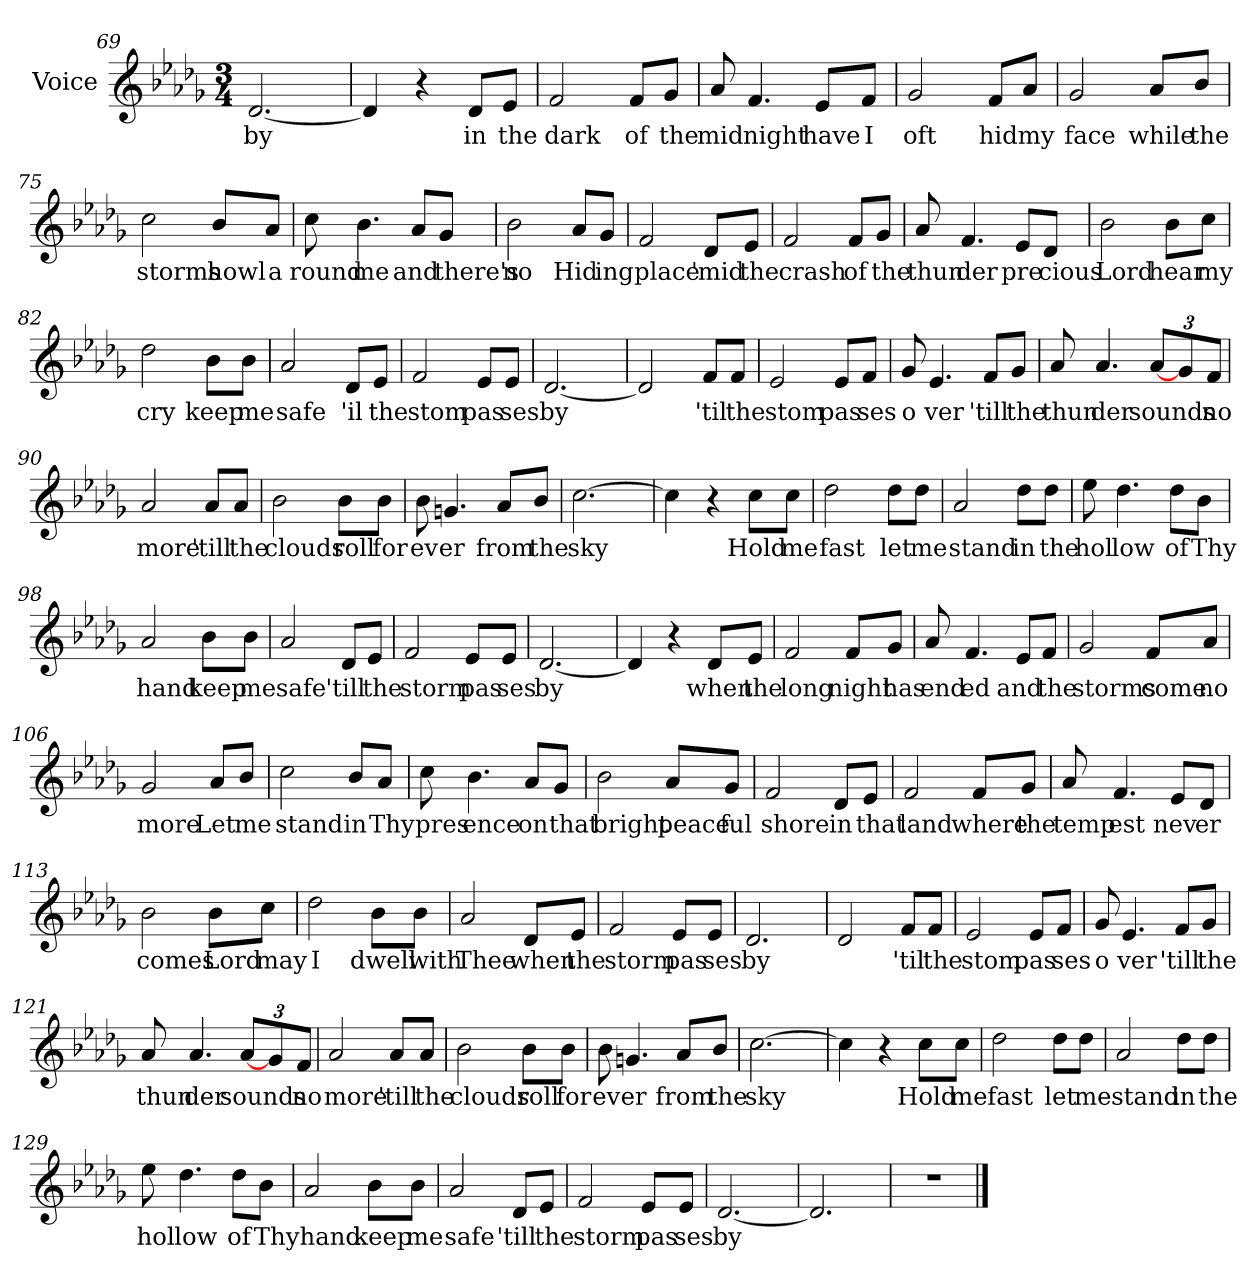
**kern	**text
*part1	*part1
*staff1	*staff1
*I"Voice	*
*I'V	*
!!LO:LB:g=z
*clefG2	*
*k[b-e-a-d-g-]	*
*D-:	*
*M3/4	*
=69	=69
!	!LO:LY:b
[2.d-/	by
=70	=70
4d-/]	.
4r	.
!	!LO:LY:b
8d-/L	in
!	!LO:LY:b
8e-/J	the
=71	=71
!	!LO:LY:b
2f/	dark
!	!LO:LY:b
8f/L	of
!	!LO:LY:b
8g-/J	the
=72	=72
!	!LO:LY:b
8a-/	mid
!	!LO:LY:b
4.f/	night
!	!LO:LY:b
8e-/L	have
!	!LO:LY:b
8f/J	I
=73	=73
!	!LO:LY:b
2g-/	oft
!	!LO:LY:b
8f/L	hid
!	!LO:LY:b
8a-/J	my
=74	=74
!	!LO:LY:b
2g-/	face
!	!LO:LY:b
8a-/L	while
!	!LO:LY:b
8b-/J	the
!!LO:LB:g=z
=75	=75
!	!LO:LY:b
2cc\	storms
!	!LO:LY:b
8b-/L	howl
!	!LO:LY:b
8a-/J	a
=76	=76
!	!LO:LY:b
8cc\	round
!	!LO:LY:b
4.b-\	me
!	!LO:LY:b
8a-/L	and
!	!LO:LY:b
8g-/J	there's
=77	=77
!	!LO:LY:b
2b-\	no
!	!LO:LY:b
8a-/L	Hid
!	!LO:LY:b
8g-/J	ing
=78	=78
!	!LO:LY:b
2f/	place
!	!LO:LY:b
8d-/L	'mid
!	!LO:LY:b
8e-/J	the
=79	=79
!	!LO:LY:b
2f/	crash
!	!LO:LY:b
8f/L	of
!	!LO:LY:b
8g-/J	the
!!LO:LB:g=z
=80	=80
!	!LO:LY:b
8a-/	thun
!	!LO:LY:b
4.f/	der
!	!LO:LY:b
8e-/L	pre
!	!LO:LY:b
8d-/J	cious
=81	=81
!	!LO:LY:b
2b-\	Lord
!	!LO:LY:b
8b-\L	hear
!	!LO:LY:b
8cc\J	my
=82	=82
!	!LO:LY:b
2dd-\	cry
!	!LO:LY:b
8b-\L	keep
!	!LO:LY:b
8b-\J	me
=83	=83
!	!LO:LY:b
2a-/	safe
!	!LO:LY:b
8d-/L	'il
!	!LO:LY:b
8e-/J	the
=84	=84
!	!LO:LY:b
2f/	stom
!	!LO:LY:b
8e-/L	pas
!	!LO:LY:b
8e-/J	ses
=85	=85
!	!LO:LY:b
[2.d-/	by
!!LO:LB:g=z
=86	=86
2d-/]	.
!	!LO:LY:b
8f/L	'til
!	!LO:LY:b
8f/J	the
=87	=87
!	!LO:LY:b
2e-/	stom
!	!LO:LY:b
8e-/L	pas
!	!LO:LY:b
8f/J	ses
=88	=88
!	!LO:LY:b
8g-/	o
!	!LO:LY:b
4.e-/	ver
!	!LO:LY:b
8f/L	'till
!	!LO:LY:b
8g-/J	the
=89	=89
!	!LO:LY:b
8a-/	thun
!	!LO:LY:b
4.a-/	der
!	!LO:LY:b
[12a-/L	sounds
12g-/	.
!	!LO:LY:b
12f/J	no
=90	=90
!	!LO:LY:b
2a-/	more
!	!LO:LY:b
8a-/L	'till
!	!LO:LY:b
8a-/J	the
!!LO:LB:g=z
=91	=91
!	!LO:LY:b
2b-\	clouds
!	!LO:LY:b
8b-\L	roll
!	!LO:LY:b
8b-\J	for
=92	=92
!	!LO:LY:b
8b-\	ev
!	!LO:LY:b
4.gn/	er
!	!LO:LY:b
8a-/L	from
!	!LO:LY:b
8b-/J	the
=93	=93
!	!LO:LY:b
[2.cc\	sky
=94	=94
4cc\]	.
4r	.
!	!LO:LY:b
8cc\L	Hold
!	!LO:LY:b
8cc\J	me
=95	=95
!	!LO:LY:b
2dd-\	fast
!	!LO:LY:b
8dd-\L	let
!	!LO:LY:b
8dd-\J	me
=96	=96
!	!LO:LY:b
2a-/	stand
!	!LO:LY:b
8dd-\L	in
!	!LO:LY:b
8dd-\J	the
!!LO:PB:g=z
=97	=97
!	!LO:LY:b
8ee-\	hol
!	!LO:LY:b
4.dd-\	low
!	!LO:LY:b
8dd-\L	of
!	!LO:LY:b
8b-\J	Thy
=98	=98
!	!LO:LY:b
2a-/	hand
!	!LO:LY:b
8b-\L	keep
!	!LO:LY:b
8b-\J	me
=99	=99
!	!LO:LY:b
2a-/	safe
!	!LO:LY:b
8d-/L	'till
!	!LO:LY:b
8e-/J	the
=100	=100
!	!LO:LY:b
2f/	storm
!	!LO:LY:b
8e-/L	pas
!	!LO:LY:b
8e-/J	ses
=101	=101
!	!LO:LY:b
[2.d-/	by
=102	=102
4d-/]	.
4r	.
!	!LO:LY:b
8d-/L	when
!	!LO:LY:b
8e-/J	the
!!LO:LB:g=z
=103	=103
!	!LO:LY:b
2f/	long
!	!LO:LY:b
8f/L	night
!	!LO:LY:b
8g-/J	has
=104	=104
!	!LO:LY:b
8a-/	end
!	!LO:LY:b
4.f/	ed
!	!LO:LY:b
8e-/L	and
!	!LO:LY:b
8f/J	the
=105	=105
!	!LO:LY:b
2g-/	storms
!	!LO:LY:b
8f/L	come
!	!LO:LY:b
8a-/J	no
=106	=106
!	!LO:LY:b
2g-/	more
!	!LO:LY:b
8a-/L	Let
!	!LO:LY:b
8b-/J	me
=107	=107
!	!LO:LY:b
2cc\	stand
!	!LO:LY:b
8b-/L	in
!	!LO:LY:b
8a-/J	Thy
=108	=108
!	!LO:LY:b
8cc\	pres
!	!LO:LY:b
4.b-\	ence
!	!LO:LY:b
8a-/L	on
!	!LO:LY:b
8g-/J	that
!!LO:LB:g=z
=109	=109
!	!LO:LY:b
2b-\	bright
!	!LO:LY:b
8a-/L	peace
!	!LO:LY:b
8g-/J	ful
=110	=110
!	!LO:LY:b
2f/	shore
!	!LO:LY:b
8d-/L	in
!	!LO:LY:b
8e-/J	that
=111	=111
!	!LO:LY:b
2f/	land
!	!LO:LY:b
8f/L	where
!	!LO:LY:b
8g-/J	the
=112	=112
!	!LO:LY:b
8a-/	temp
!	!LO:LY:b
4.f/	est
!	!LO:LY:b
8e-/L	nev
!	!LO:LY:b
8d-/J	er
=113	=113
!	!LO:LY:b
2b-\	comes
!	!LO:LY:b
8b-\L	Lord
!	!LO:LY:b
8cc\J	may
=114	=114
!	!LO:LY:b
2dd-\	I
!	!LO:LY:b
8b-\L	dwell
!	!LO:LY:b
8b-\J	with
!!LO:LB:g=z
=115	=115
!	!LO:LY:b
2a-/	Thee
!	!LO:LY:b
8d-/L	when
!	!LO:LY:b
8e-/J	the
=116	=116
!	!LO:LY:b
2f/	storm
!	!LO:LY:b
8e-/L	pas
!	!LO:LY:b
8e-/J	ses
=117	=117
!	!LO:LY:b
2.d-/	by
=118	=118
2d-/	.
!	!LO:LY:b
8f/L	'til
!	!LO:LY:b
8f/J	the
=119	=119
!	!LO:LY:b
2e-/	stom
!	!LO:LY:b
8e-/L	pas
!	!LO:LY:b
8f/J	ses
=120	=120
!	!LO:LY:b
8g-/	o
!	!LO:LY:b
4.e-/	ver
!	!LO:LY:b
8f/L	'till
!	!LO:LY:b
8g-/J	the
!!LO:LB:g=z
=121	=121
!	!LO:LY:b
8a-/	thun
!	!LO:LY:b
4.a-/	der
!	!LO:LY:b
[12a-/L	sounds
12g-/	.
!	!LO:LY:b
12f/J	no
=122	=122
!	!LO:LY:b
2a-/	more
!	!LO:LY:b
8a-/L	'till
!	!LO:LY:b
8a-/J	the
=123	=123
!	!LO:LY:b
2b-\	clouds
!	!LO:LY:b
8b-\L	roll
!	!LO:LY:b
8b-\J	for
=124	=124
!	!LO:LY:b
8b-\	ev
!	!LO:LY:b
4.gn/	er
!	!LO:LY:b
8a-/L	from
!	!LO:LY:b
8b-/J	the
=125	=125
!	!LO:LY:b
[2.cc\	sky
=126	=126
4cc\]	.
4r	.
!	!LO:LY:b
8cc\L	Hold
!	!LO:LY:b
8cc\J	me
!!LO:LB:g=z
=127	=127
!	!LO:LY:b
2dd-\	fast
!	!LO:LY:b
8dd-\L	let
!	!LO:LY:b
8dd-\J	me
=128	=128
!	!LO:LY:b
2a-/	stand
!	!LO:LY:b
8dd-\L	in
!	!LO:LY:b
8dd-\J	the
=129	=129
!	!LO:LY:b
8ee-\	hol
!	!LO:LY:b
4.dd-\	low
!	!LO:LY:b
8dd-\L	of
!	!LO:LY:b
8b-\J	Thy
=130	=130
!	!LO:LY:b
2a-/	hand
!	!LO:LY:b
8b-\L	keep
!	!LO:LY:b
8b-\J	me
=131	=131
!	!LO:LY:b
2a-/	safe
!	!LO:LY:b
8d-/L	'till
!	!LO:LY:b
8e-/J	the
=132	=132
!	!LO:LY:b
2f/	storm
!	!LO:LY:b
8e-/L	pas
!	!LO:LY:b
8e-/J	ses
!!LO:LB:g=z
=133	=133
!	!LO:LY:b
[2.d-/	by
=134	=134
2.d-/]	.
=135	=135
2.r	.
==	==
*-	*-
